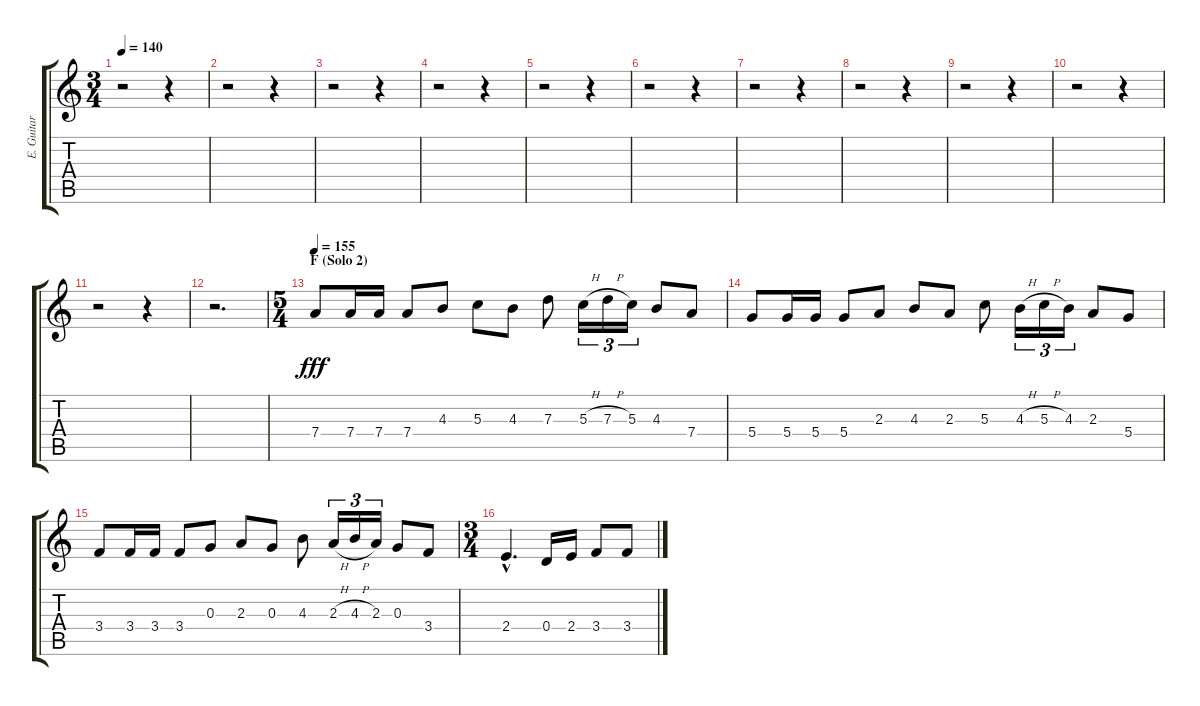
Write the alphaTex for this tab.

\track ("E. Guitar 3" "E. Guitar ") {instrument distortionguitar}
\staff {score tabs}
\tuning (E4 B3 G3 D3 A2 E2) {hide}
\ts (3 4)
\tempo 140
\clef g2
\ks c
r.2{dy fff} r.4 |
r.2 r.4 |
r.2 r.4 |
r.2 r.4 |
r.2 r.4 |
r.2 r.4 |
r.2 r.4 |
r.2 r.4 |
r.2 r.4 |
r.2 r.4 |
r.2 r.4 |
r.2{d} |
\ts (5 4)
\section ("" "F (Solo 2)")
\tempo 155
7.4.8{volume 16} 7.4.16 7.4.16 7.4.8 4.3.8 5.3.8 4.3.8 7.3.8 5.3{h}.16{tu (3 2)} 7.3{h}.16{tu (3 2)} 5.3.16{tu (3 2)} 4.3.8 7.4.8 |
5.4.8 5.4.16 5.4.16 5.4.8 2.3.8 4.3.8 2.3.8 5.3.8 4.3{h}.16{tu (3 2)} 5.3{h}.16{tu (3 2)} 4.3.16{tu (3 2)} 2.3.8 5.4.8 |
3.4.8 3.4.16 3.4.16 3.4.8 0.3.8 2.3.8 0.3.8 4.3.8 2.3{h}.16{tu (3 2)} 4.3{h}.16{tu (3 2)} 2.3.16{tu (3 2)} 0.3.8 3.4.8 |
\ts (3 4)
2.4{hac}.4{d} 0.4.16 2.4.16 3.4.8 3.4.8
